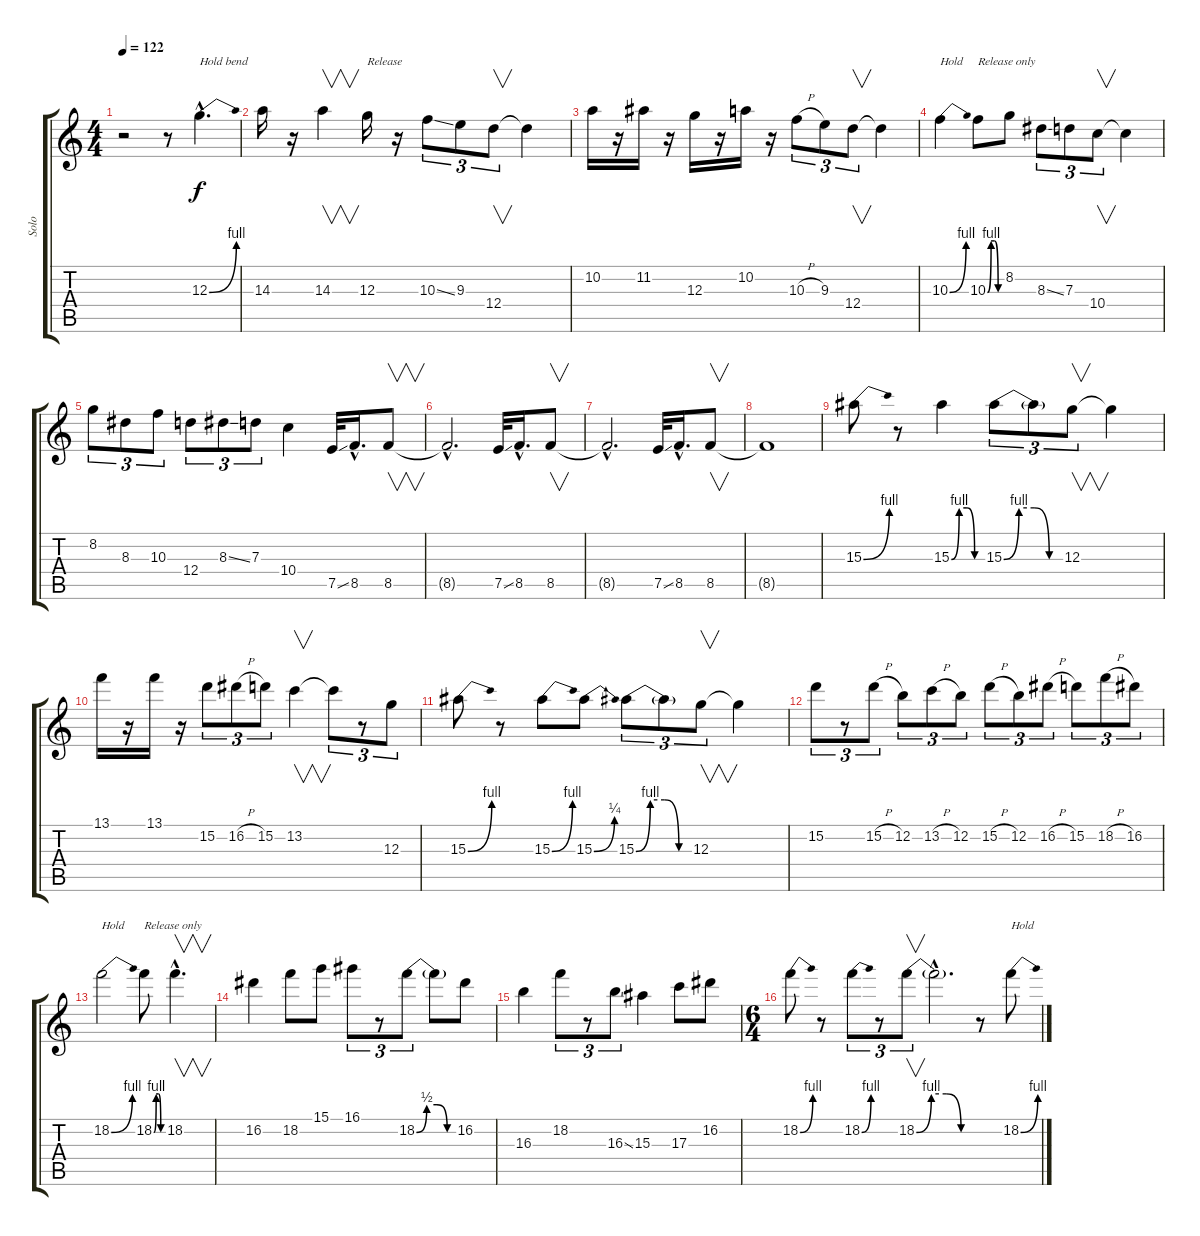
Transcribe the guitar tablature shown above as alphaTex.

\track ("Solo" "Solo") {instrument overdrivenguitar}
\staff {score tabs}
\tuning (E4 B3 G3 D3 A2 E2) {hide}
\ts (4 4)
\tempo 122
\clef g2
\ks c
r.2{dy f instrument overdrivenguitar} r.8 12.3{be (bend 0 0 60 4) hac}.4{d txt "Hold bend"} |
14.3.16 r.16 14.3.4{v} 12.3.16{txt "Release"} r.16 10.3{ss}.8{tu (3 2)} 9.3.8{tu (3 2)} 12.4.8{v tu (3 2)} 12.4{t}.4 |
10.2.16 r.16 11.2.16 r.16 12.3.16 r.16 10.2.16 r.16 10.3{h}.8{tu (3 2)} 9.3.8{tu (3 2)} 12.4.8{v tu (3 2)} 12.4{t}.4 |
10.3{be (bend 0 0 60 4)}.4{txt "Hold"} 10.3{be (custom 0 0 15 4 30 4 45 0 60 0)}.8{txt "Release only"} 8.2.8 8.3{ss}.8{tu (3 2)} 7.3.8{tu (3 2)} 10.4.8{v tu (3 2)} 10.4{t}.4 |
8.2.8{tu (3 2)} 8.3.8{tu (3 2)} 10.3.8{tu (3 2)} 12.4.8{tu (3 2)} 8.3{ss}.8{tu (3 2)} 7.3.8{tu (3 2)} 10.4.4 7.5{ss}.32 8.5{hac}.16{d} 8.5.8{v} |
8.5{hac t}.2{d} 7.5{ss}.32 8.5{hac}.16{d} 8.5.8{v} |
8.5{hac t}.2{d} 7.5{ss}.32 8.5{hac}.16{d} 8.5.8{v} |
8.5{t}.1 |
15.3{be (bend 0 0 60 4)}.8 r.8 15.3{be (custom 0 0 15 4 30 4 45 0 60 0)}.4 15.3{be (custom 0 0 15 4 30 4 45 0 60 0)}.8{tu (3 2)} 15.3{t}.8{tu (3 2)} 12.3.8{v tu (3 2)} 12.3{t}.4 |
13.1.16 r.16 13.1.16 r.16 15.2.8{tu (3 2)} 16.2{h}.8{tu (3 2)} 15.2.8{tu (3 2)} 13.2.4{v} 13.2{t}.8{tu (3 2)} r.8{tu (3 2)} 12.3.8{tu (3 2)} |
15.3{be (bend 0 0 60 4)}.8 r.8 15.3{be (bend 0 0 60 4)}.8 15.3{be (bend 0 0 60 1)}.8 15.3{be (custom 0 0 15 4 30 4 45 0 60 0)}.8{tu (3 2)} 15.3{t}.8{tu (3 2)} 12.3.8{v tu (3 2)} 12.3{t}.4 |
15.2.8{tu (3 2)} r.8{tu (3 2)} 15.2{h}.8{tu (3 2)} 12.2.8{tu (3 2)} 13.2{h}.8{tu (3 2)} 12.2.8{tu (3 2)} 15.2{h}.8{tu (3 2)} 12.2.8{tu (3 2)} 16.2{h}.8{tu (3 2)} 15.2.8{tu (3 2)} 18.2{h}.8{tu (3 2)} 16.2.8{tu (3 2)} |
18.2{be (bend 0 0 60 4)}.2{txt "Hold"} 18.2{be (custom 0 0 15 4 30 4 45 0 60 0)}.8{txt "Release only"} 18.2{hac}.4{v d} |
16.2.4 18.2.8 15.1.8 16.1.8{tu (3 2)} r.8{tu (3 2)} 18.2{be (custom 0 0 15 2 30 2 45 0 60 0)}.8{tu (3 2)} 18.2{t}.8 16.2.8 |
16.3.4 18.2.8{tu (3 2)} r.8{tu (3 2)} 16.3{ss}.8{tu (3 2)} 15.3.4 17.3.8 16.2.8 |
\ts (6 4)
18.2{be (bend 0 0 60 4)}.8 r.8 18.2{be (bend 0 0 60 4)}.8{tu (3 2)} r.8{tu (3 2)} 18.2{be (custom 0 0 15 4 30 4 45 0 60 0)}.8{v tu (3 2)} 18.2{hac t}.2{d} r.8 18.2{be (bend 0 0 60 4)}.8{txt "Hold"}
